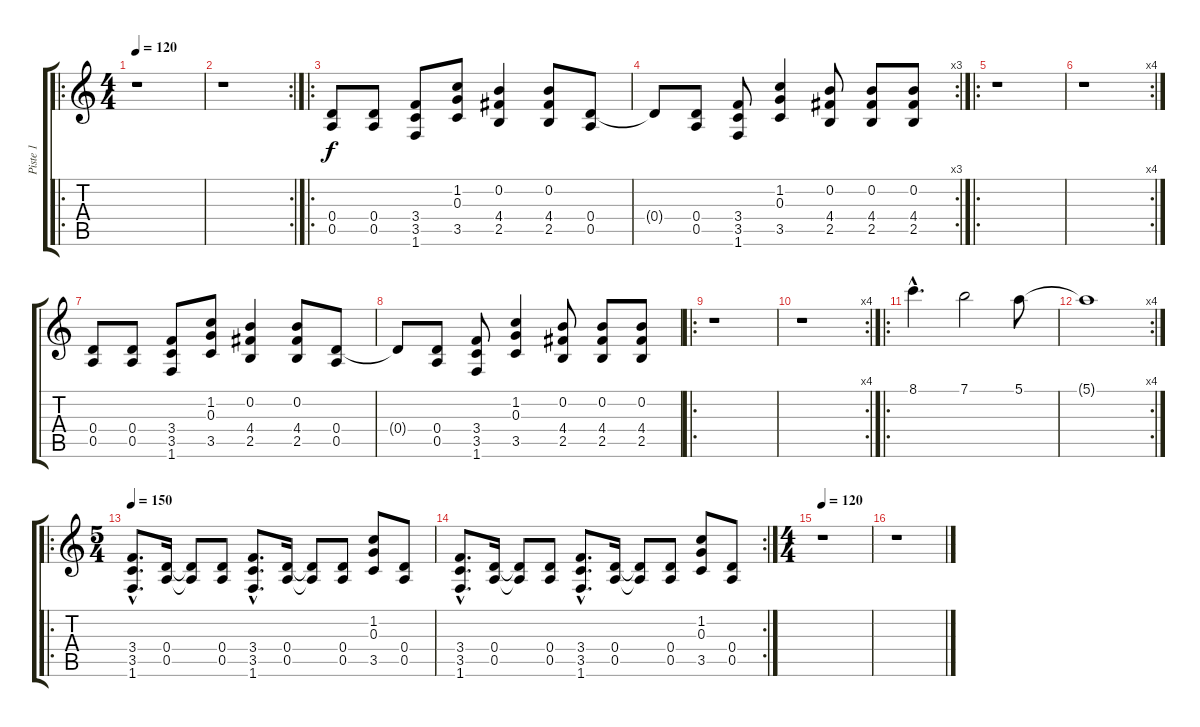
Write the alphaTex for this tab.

\track ("Piste 1" "Piste 1") {instrument distortionguitar}
\staff {score tabs}
\tuning (E4 B3 G3 D3 A2 E2) {hide}
\ro
\ts (4 4)
\tempo 120
\clef g2
\ks c
r.1{dy f instrument distortionguitar} |
\rc 2
r.1 |
\ro
(0.4 0.5).8 (0.4 0.5).8 (3.4 3.5 1.6).8 (1.2 0.3 3.5).8 (0.2 4.4 2.5).4 (0.2 4.4 2.5).8 (0.4 0.5).8 |
\rc 3
0.4{t}.8 (0.4 0.5).8 (3.4 3.5 1.6).8 (1.2 0.3 3.5).4 (0.2 4.4 2.5).8 (0.2 4.4 2.5).8 (0.2 4.4 2.5).8 |
\ro
r.1 |
\rc 4
r.1 |
(0.4 0.5).8 (0.4 0.5).8 (3.4 3.5 1.6).8 (1.2 0.3 3.5).8 (0.2 4.4 2.5).4 (0.2 4.4 2.5).8 (0.4 0.5).8 |
0.4{t}.8 (0.4 0.5).8 (3.4 3.5 1.6).8 (1.2 0.3 3.5).4 (0.2 4.4 2.5).8 (0.2 4.4 2.5).8 (0.2 4.4 2.5).8 |
\ro
r.1 |
\rc 4
r.1 |
\ro
8.1{hac}.4{d volume 13} 7.1.2 5.1.8 |
\rc 4
5.1{t}.1 |
\ro
\ts (5 4)
\tempo 150
(3.4{hac} 3.5{hac} 1.6{hac}).8{d} (0.4 0.5).16 (0.4{t} 0.5{t}).8 (0.4 0.5).8 (3.4{hac} 3.5{hac} 1.6{hac}).8{d} (0.4 0.5).16 (0.4{t} 0.5{t}).8 (0.4 0.5).8 (1.2 0.3 3.5).8 (0.4 0.5).8 |
\rc 2
(3.4{hac} 3.5{hac} 1.6{hac}).8{d} (0.4 0.5).16 (0.4{t} 0.5{t}).8 (0.4 0.5).8 (3.4{hac} 3.5{hac} 1.6{hac}).8{d} (0.4 0.5).16 (0.4{t} 0.5{t}).8 (0.4 0.5).8 (1.2 0.3 3.5).8 (0.4 0.5).8 |
\ts (4 4)
\tempo 120
r.1 |
r.1
